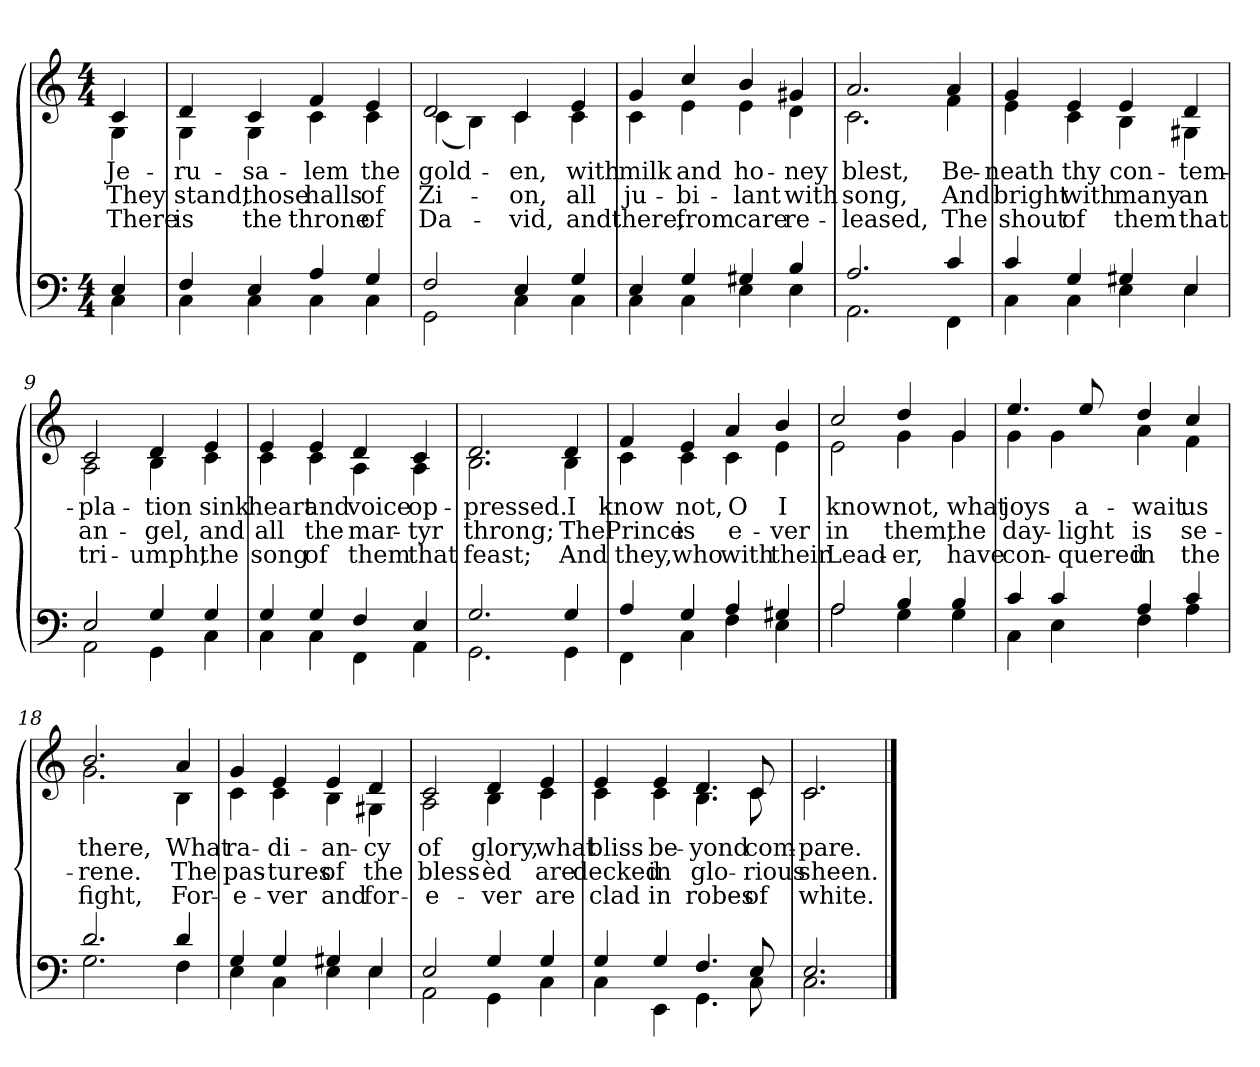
**kern	**kern	**text	**text	**text
*part2	*part1	*part1	*part1	*part1
*staff2	*staff1	*staff1	*staff1	*staff1
*clefF4	*clefG2	*	*	*
*k[]	*k[]	*	*	*
*M4/4	*M4/4	*	*	*
=1	=1	=1	=1	=1
*^	*	*	*	*
!	!	!LO:TX:b:i:t=Verse	!	!	!
!	!	!	!LO:LY:b	!LO:LY:b	!LO:LY:b
*	*	*^	*	*	*
4E/	4C\	4c/	4G\	Je-	They	There
=2	=2	=2	=2	=2	=2	=2
!	!	!	!	!LO:LY:b	!LO:LY:b	!LO:LY:b
4F/	4C\	4d/	4G\	-ru-	stand,	is
!	!	!	!	!LO:LY:b	!LO:LY:b	!LO:LY:b
4E/	4C\	4c/	4G\	-sa-	those	the
!	!	!	!	!LO:LY:b	!LO:LY:b	!LO:LY:b
4A/	4C\	4f/	4c\	-lem	halls	throne
!	!	!	!	!LO:LY:b	!LO:LY:b	!LO:LY:b
4G/	4C\	4e/	4c\	the	of	of
=3	=3	=3	=3	=3	=3	=3
!	!	!	!	!LO:LY:b	!LO:LY:b	!LO:LY:b
2F/	2GG\	2d/	(<4c\	gold-	Zi-	Da-
.	.	.	4B\)	.	.	.
!	!	!	!	!LO:LY:b	!LO:LY:b	!LO:LY:b
4E/	4C\	4c/	4c\	-en,	-on,	-vid,
!!LO:LB:g=z	!!
=4-	=4-	=4-	=4-	=4-	=4-	=4-
!	!	!	!	!LO:LY:b	!LO:LY:b	!LO:LY:b
4G/	4C\	4e/	4c\	with	all	and
=5	=5	=5	=5	=5	=5	=5
!	!	!	!	!LO:LY:b	!LO:LY:b	!LO:LY:b
4E/	4C\	4g/	4c\	milk	ju-	there,
!	!	!	!	!LO:LY:b	!LO:LY:b	!LO:LY:b
4G/	4C\	4cc/	4e\	and	-bi-	from
!	!	!	!	!LO:LY:b	!LO:LY:b	!LO:LY:b
4G#X/	4E\	4b/	4e\	ho-	-lant	care
!	!	!	!	!LO:LY:b	!LO:LY:b	!LO:LY:b
4B/	4E\	4g#X/	4d\	-ney	with	re-
=6	=6	=6	=6	=6	=6	=6
!	!	!	!	!LO:LY:b	!LO:LY:b	!LO:LY:b
2.A/	2.AA\	2.a/	2.c\	blest,	song,	-leased,
!!LO:LB:g=z	!!
=7-	=7-	=7-	=7-	=7-	=7-	=7-
!	!	!	!	!LO:LY:b	!LO:LY:b	!LO:LY:b
4c/	4FF\	4a/	4f\	Be-	And	The
=8	=8	=8	=8	=8	=8	=8
!	!	!	!	!LO:LY:b	!LO:LY:b	!LO:LY:b
4c/	4C\	4g/	4e\	-neath	bright	shout
!	!	!	!	!LO:LY:b	!LO:LY:b	!LO:LY:b
4G/	4C\	4e/	4c\	thy	with	of
!	!	!	!	!LO:LY:b	!LO:LY:b	!LO:LY:b
4G#X/	4E\	4e/	4B\	con-	many	them
!	!	!	!	!LO:LY:b	!LO:LY:b	!LO:LY:b
4E/	4E\	4d/	4G#X\	-tem-	an	that
=9	=9	=9	=9	=9	=9	=9
!	!	!	!	!LO:LY:b	!LO:LY:b	!LO:LY:b
2E/	2AA\	2c/	2A\	-pla-	an-	tri-
!	!	!	!	!LO:LY:b	!LO:LY:b	!LO:LY:b
4G/	4GG\	4d/	4B\	-tion	-gel,	-umph,
!!LO:LB:g=z	!!
=10-	=10-	=10-	=10-	=10-	=10-	=10-
!	!	!	!	!LO:LY:b	!LO:LY:b	!LO:LY:b
4G/	4C\	4e/	4c\	sink	and	the
=11	=11	=11	=11	=11	=11	=11
!	!	!	!	!LO:LY:b	!LO:LY:b	!LO:LY:b
4G/	4C\	4e/	4c\	heart	all	song
!	!	!	!	!LO:LY:b	!LO:LY:b	!LO:LY:b
4G/	4C\	4e/	4c\	and	the	of
!	!	!	!	!LO:LY:b	!LO:LY:b	!LO:LY:b
4F/	4FF\	4d/	4A\	voice	mar-	them
!	!	!	!	!LO:LY:b	!LO:LY:b	!LO:LY:b
4E/	4AA\	4c/	4A\	op-	-tyr	that
=12	=12	=12	=12	=12	=12	=12
!	!	!	!	!LO:LY:b	!LO:LY:b	!LO:LY:b
2.G/	2.GG\	2.d/	2.B\	-pressed.	throng;	feast;
!!LO:LB:g=z	!!
=13-	=13-	=13-	=13-	=13-	=13-	=13-
!	!	!	!	!LO:LY:b	!LO:LY:b	!LO:LY:b
4G/	4GG\	4d/	4B\	I	The	And
=14	=14	=14	=14	=14	=14	=14
!	!	!	!	!LO:LY:b	!LO:LY:b	!LO:LY:b
4A/	4FF\	4f/	4c\	know	Prince	they,
!	!	!	!	!LO:LY:b	!LO:LY:b	!LO:LY:b
4G/	4C\	4e/	4c\	not,	is	who
!	!	!	!	!LO:LY:b	!LO:LY:b	!LO:LY:b
4A/	4F\	4a/	4c\	O	e-	with
!	!	!	!	!LO:LY:b	!LO:LY:b	!LO:LY:b
4G#X/	4E\	4b/	4e\	I	-ver	their
=15	=15	=15	=15	=15	=15	=15
!	!	!	!	!LO:LY:b	!LO:LY:b	!LO:LY:b
2A/	2A\	2cc/	2e\	know	in	Lead-
!	!	!	!	!LO:LY:b	!LO:LY:b	!LO:LY:b
4B/	4G\	4dd/	4g\	not,	them,	-er,
!!LO:LB:g=z	!!
=16-	=16-	=16-	=16-	=16-	=16-	=16-
!	!	!	!	!LO:LY:b	!LO:LY:b	!LO:LY:b
4B/	4G\	4g/	4g\	what	the	have
=17	=17	=17	=17	=17	=17	=17
!	!	!	!	!LO:LY:b	!LO:LY:b	!LO:LY:b
4c/	4C\	4.ee/	4g\	joys	day-	con-
4c/	4E\	.	4g\	.	.	.
!	!	!	!	!LO:LY:b	!LO:LY:b	!LO:LY:b
.	.	8ee/	.	a-	-light	-quered
!	!	!	!	!LO:LY:b	!LO:LY:b	!LO:LY:b
4A/	4F\	4dd/	4a\	-wait	is	in
!	!	!	!	!LO:LY:b	!LO:LY:b	!LO:LY:b
4c/	4A\	4cc/	4f\	us	se-	the
=18	=18	=18	=18	=18	=18	=18
!	!	!	!	!LO:LY:b	!LO:LY:b	!LO:LY:b
2.d/	2.G\	2.b/	2.g\	there,	-rene.	fight,
!!LO:LB:g=z	!!
=19-	=19-	=19-	=19-	=19-	=19-	=19-
!	!	!	!	!LO:LY:b	!LO:LY:b	!LO:LY:b
4d/	4F\	4a/	4B\	What	The	For-
=20	=20	=20	=20	=20	=20	=20
!	!	!	!	!LO:LY:b	!LO:LY:b	!LO:LY:b
4G/	4E\	4g/	4c\	ra-	pas-	-e-
!	!	!	!	!LO:LY:b	!LO:LY:b	!LO:LY:b
4G/	4C\	4e/	4c\	-di-	-tures	-ver
!	!	!	!	!LO:LY:b	!LO:LY:b	!LO:LY:b
4G#X/	4E\	4e/	4B\	-an-	of	and
!	!	!	!	!LO:LY:b	!LO:LY:b	!LO:LY:b
4E/	4E\	4d/	4G#X\	-cy	the	for-
=21	=21	=21	=21	=21	=21	=21
!	!	!	!	!LO:LY:b	!LO:LY:b	!LO:LY:b
2E/	2AA\	2c/	2A\	of	bless-	-e-
!	!	!	!	!LO:LY:b	!LO:LY:b	!LO:LY:b
4G/	4GG\	4d/	4B\	glory,	-èd	-ver
!!LO:LB:g=z	!!
=22-	=22-	=22-	=22-	=22-	=22-	=22-
!	!	!	!	!LO:LY:b	!LO:LY:b	!LO:LY:b
4G/	4C\	4e/	4c\	what	are	are
=23	=23	=23	=23	=23	=23	=23
!	!	!	!	!LO:LY:b	!LO:LY:b	!LO:LY:b
4G/	4C\	4e/	4c\	bliss	decked	clad
!	!	!	!	!LO:LY:b	!LO:LY:b	!LO:LY:b
4G/	4EE\	4e/	4c\	be-	in	in
!	!	!	!	!LO:LY:b	!LO:LY:b	!LO:LY:b
4.F/	4.GG\	4.d/	4.B\	-yond	glo-	robes
!	!	!	!	!LO:LY:b	!LO:LY:b	!LO:LY:b
8E/	8C\	8c/	8c\	com-	-rious	of
=24	=24	=24	=24	=24	=24	=24
!	!	!	!	!LO:LY:b	!LO:LY:b	!LO:LY:b
2.E/	2.C\	2.c/	2.c\	-pare.	sheen.	white.
*v	*v	*	*	*	*	*
*	*v	*v	*	*	*
==	==	==	==	==
*-	*-	*-	*-	*-
